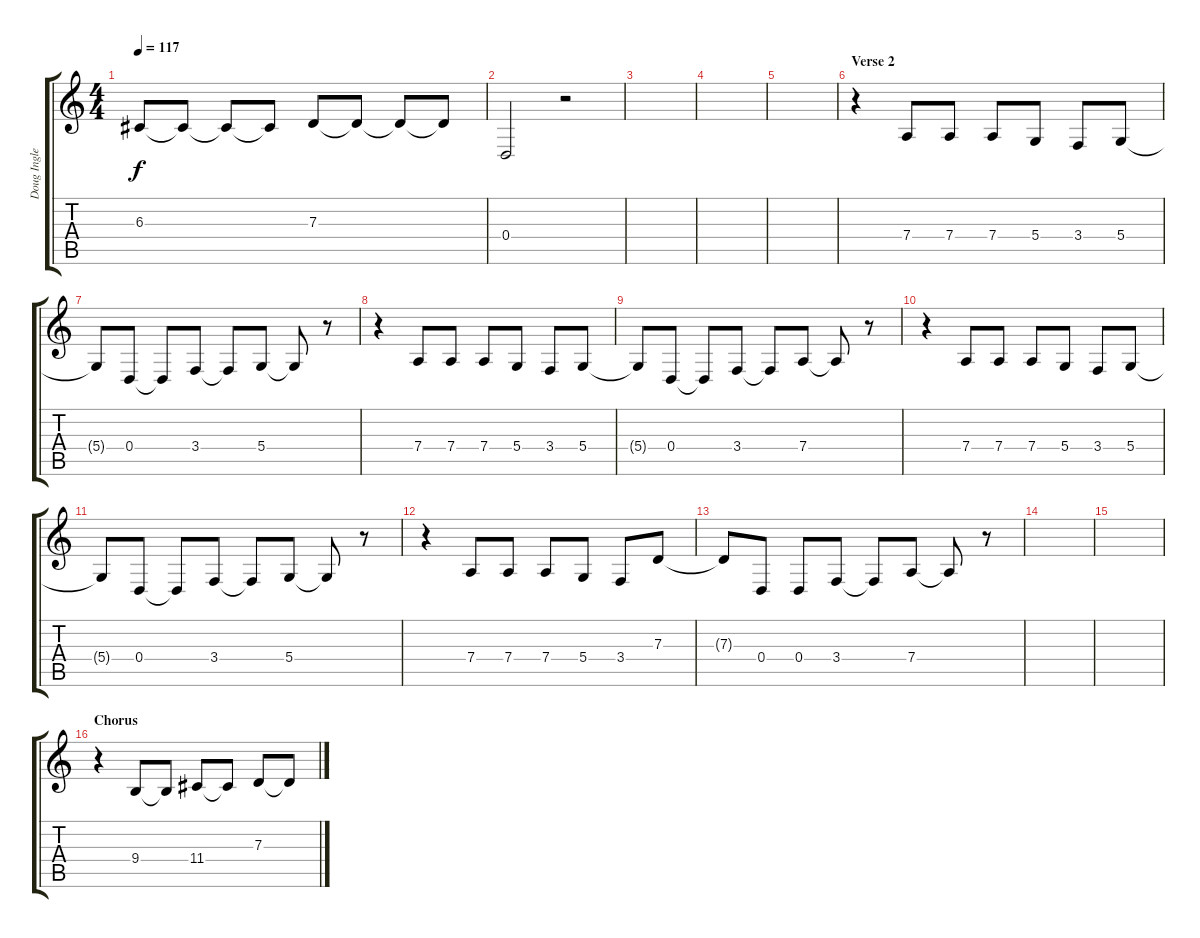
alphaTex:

\track ("Doug Ingle" "Doug Ingle") {instrument trombone}
\staff {score tabs}
\tuning (E4 B3 G3 D3 A2 E2) {hide}
\ts (4 4)
\tempo 117
\clef g2
\ks c
6.3.8{dy f} 6.3{t}.8 6.3{t}.8 6.3{t}.8 7.3.8 7.3{t}.8 7.3{t}.8 7.3{t}.8 |
0.4.2 r.2 |
|
|
|
\section ("" "Verse 2")
r.4 7.4.8 7.4.8 7.4.8 5.4.8 3.4.8 5.4.8 |
5.4{t}.8 0.4.8 0.4{t}.8 3.4.8 3.4{t}.8 5.4.8 5.4{t}.8 r.8 |
r.4 7.4.8 7.4.8 7.4.8 5.4.8 3.4.8 5.4.8 |
5.4{t}.8 0.4.8 0.4{t}.8 3.4.8 3.4{t}.8 7.4.8 7.4{t}.8 r.8 |
r.4 7.4.8 7.4.8 7.4.8 5.4.8 3.4.8 5.4.8 |
5.4{t}.8 0.4.8 0.4{t}.8 3.4.8 3.4{t}.8 5.4.8 5.4{t}.8 r.8 |
r.4 7.4.8 7.4.8 7.4.8 5.4.8 3.4.8 7.3.8 |
7.3{t}.8 0.4.8 0.4.8 3.4.8 3.4{t}.8 7.4.8 7.4{t}.8 r.8 |
|
|
\section ("" "Chorus")
r.4 9.4.8 9.4{t}.8 11.4.8 11.4{t}.8 7.3.8 7.3{t}.8
